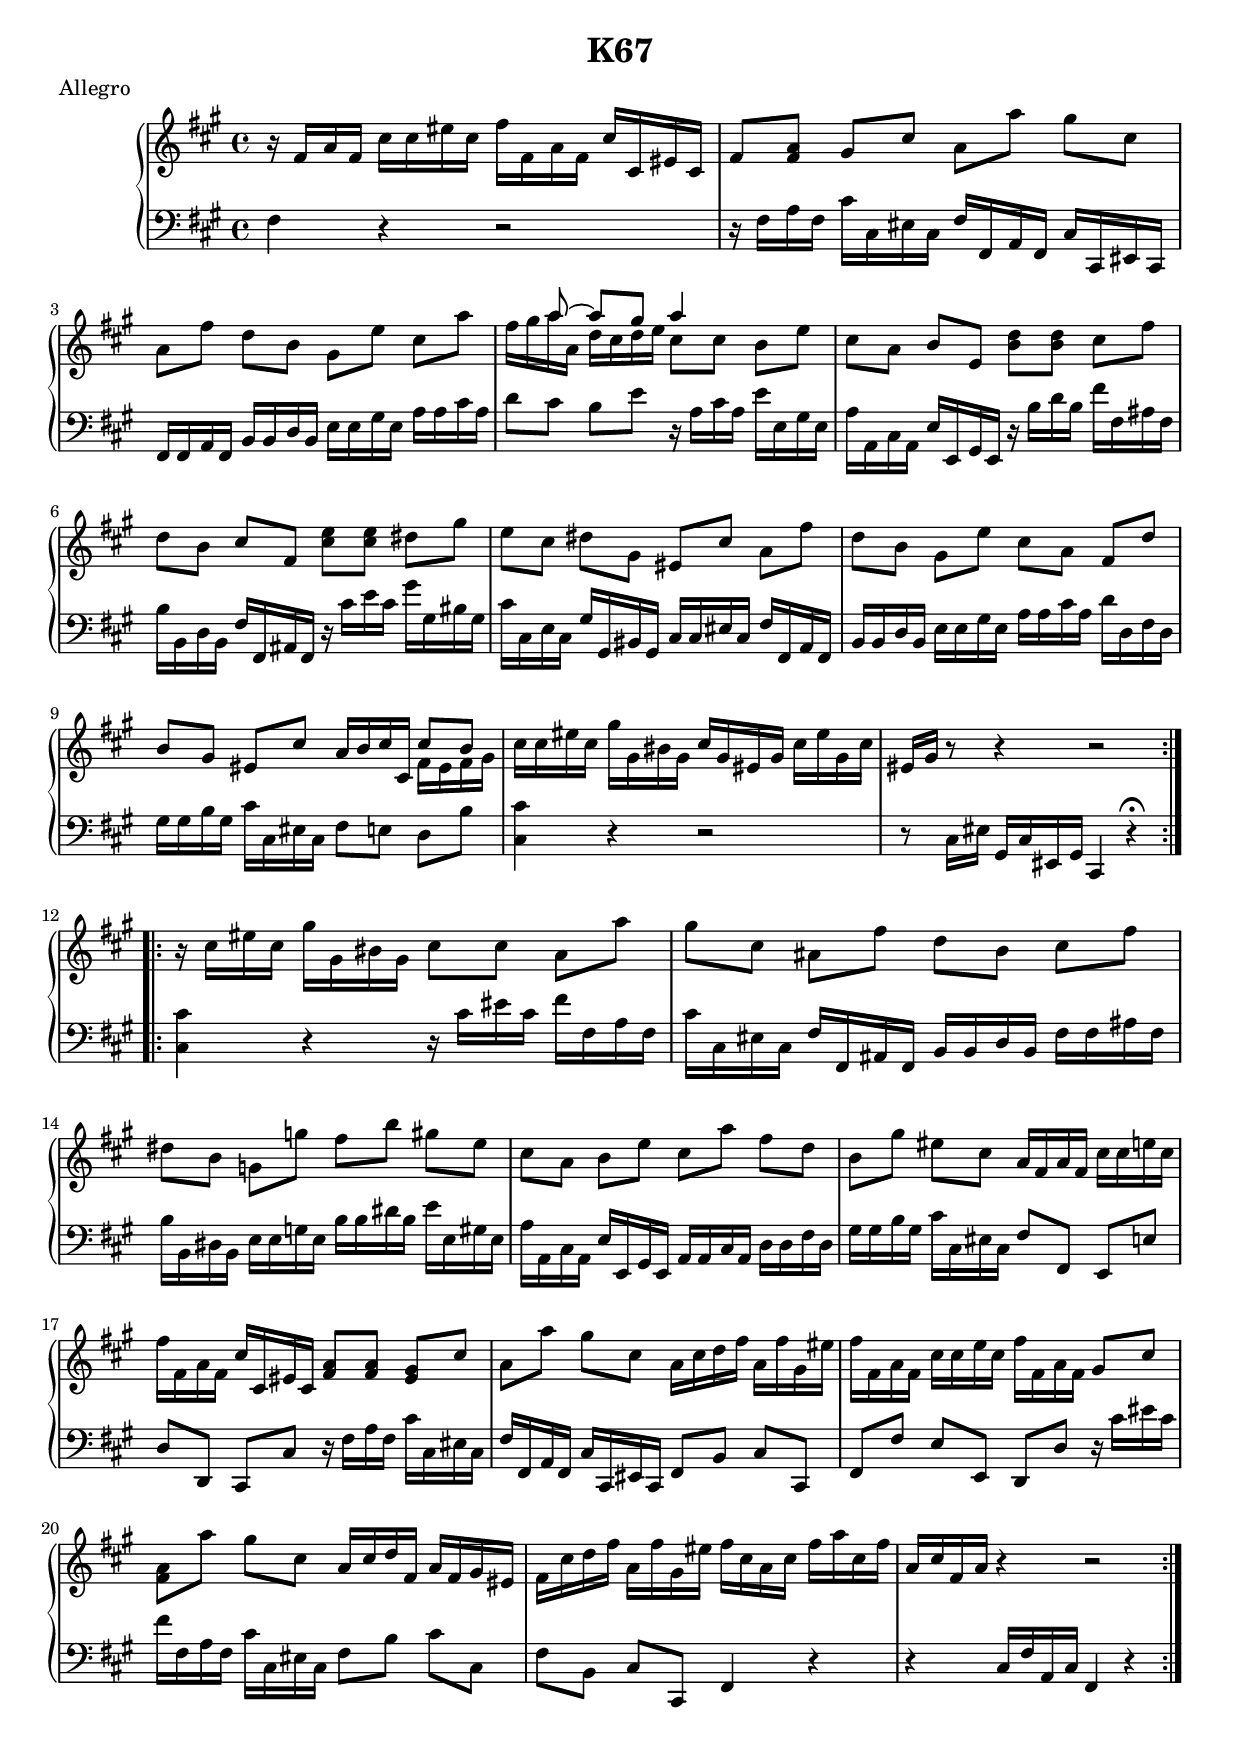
\version "2.18.2"
\version "2.18.2"

su = \stemUp
sd = \stemDown
sn = \stemNeutral
tu = \tieUp
td = \tieDown
tn = \tieNeutral
cstr = \change Staff = "right"
cstl = \change Staff = "left"

global = {
  \key fis \minor
  \time 4/4
  \set Timing.beamExceptions = #'()
}

right = \relative c' {
  \global
 
  \repeat volta 2 {
    r16 fis a fis cis' cis eis cis fis fis, a fis cis' cis, eis cis
    fis8 <fis a> gis cis a a' gis cis,
    
    a fis' d b gis e' cis a'
    <<{ s8 a ~ a[ gis] a4 } \\ { fis16 gis a a, d cis d e cis8 cis b e }>>
    
    cis8 a b e, <b' d> <b d> cis fis
    d b cis fis, <cis' e> <cis e> dis gis
    
    e cis dis gis, eis cis' a fis'
    d b gis e' cis a fis d'
    
    b gis eis cis' a16 b cis cis, <<{ cis'8 b } \\ { fis16 eis fis gis }>>
    cis cis eis cis gis' gis, bis gis cis gis eis gis cis eis gis, cis
    eis, gis r8 r4 r2
  }
  
  \repeat volta 2 {
    r16 cis eis cis gis' gis, bis gis cis8 cis a a'
    gis cis, ais fis' d b cis fis
    
    dis b g g' fis b gis e
    cis a b e cis a' fis d
    
    b gis' eis cis a16 fis a fis cis' cis e cis
    fis fis, a fis cis' cis, eis cis <fis a>8 <fis a> <eis gis> cis'
    
    a a' gis cis, a16 cis d fis a, fis' gis, eis'
    fis fis, a fis cis' cis e cis fis fis, a fis gis8 cis
    
    <fis, a> a' gis cis, a16 cis d fis, a fis gis eis
    fis cis' d fis a, fis' gis, eis' fis cis a cis fis a cis, fis
    a, cis fis, a r4 r2
  }
}
 
left = \relative c {
  \global
  
  \repeat volta 2 {
    fis4 r r2
    r16 fis a fis cis' cis, eis cis fis fis, a fis cis' cis, eis cis
    
    fis fis a fis b b d b e e gis e a a cis a
    d8 cis b e r16 a, cis a e' e, gis e
    
    a a, cis a e' e, gis e r b'' d b fis' fis, ais fis
    b b, d b fis' fis, ais fis r cis'' e cis gis' gis, bis gis
    
    cis cis, e cis gis' gis, bis gis cis cis eis cis fis fis, a fis
    b b d b e e gis e a a cis a d d, fis d
    
    gis gis b gis cis cis, eis cis fis8 e d b'
    <cis, cis'>4 r r2
    r8 cis16 eis gis, cis eis, gis cis,4 r-\fermata
  }
  
  \repeat volta 2 {
    <cis' cis'>4 r r16 cis' eis cis fis fis, a fis
    cis' cis, eis cis fis fis, ais fis b b d b fis' fis ais fis
    
    b b, dis b e e g e b' b dis b e e, gis e
    a a, cis a e' e, gis e a a cis a d d fis d
    
    gis gis b gis cis cis, eis cis fis8 fis, e e'
    d d, cis cis' r16 fis a fis cis' cis, eis cis
    
    fis fis, a fis cis' cis, eis cis fis8 b cis cis,
    fis fis ' e e, d d' r16 cis' eis cis
    
    fis fis, a fis cis' cis, eis cis fis8 b cis cis,
    fis b, cis cis, fis4 r 
    r cis'16 fis a, cis fis,4 r
  }
}



#(set-global-staff-size 18.6)

\header {
  title = "K67"
  meter = "Allegro"
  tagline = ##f
}

\paper {
  #(set-paper-size "a4")
  print-page-number = ##f
  between-system-padding = #0.1
  between-system-space = #0.1
  ragged-last-bottom = ##f
  ragged-bottom = ##f
}

\score {
  \new PianoStaff <<
    \new Staff = "right" {
      \right
    }
    \new Staff = "left" { 
      \clef bass \left 
    }
  >>
  \layout { }
}
